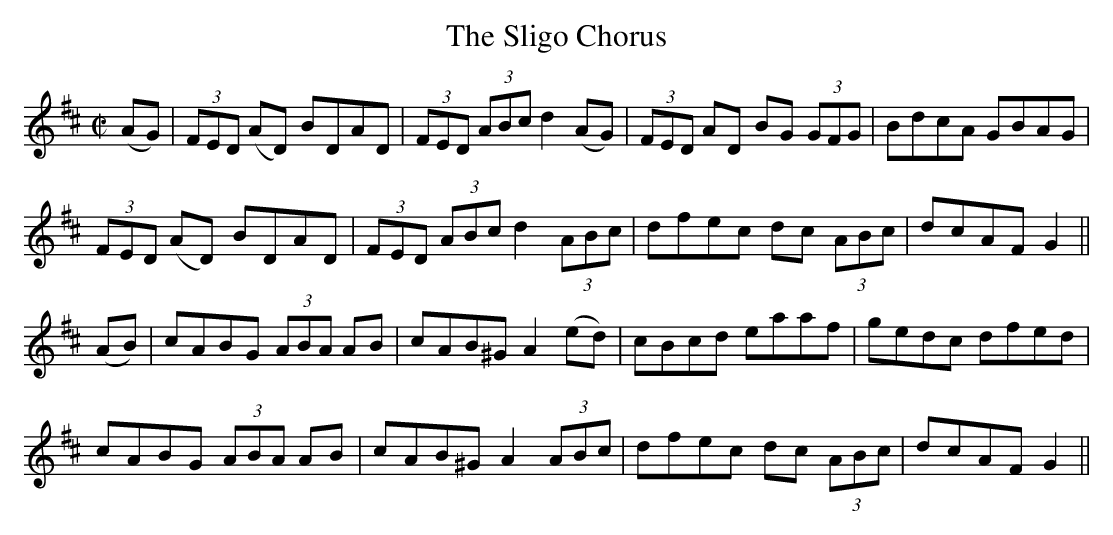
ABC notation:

X:1
T: The Sligo Chorus
M: C|
L: 1/8
K: D
(AG)|(3FED (AD) BDAD|(3FED (3ABcd2(AG)|(3FED AD BG (3GFG|BdcA GBAG|
(3FED (AD) BDAD|(3FED (3ABcd2(3ABc|dfec dc (3ABc|dcAFG2||
(AB)|cABG (3ABA AB|cAB^GA2(ed)|cBcd eaaf|gedc dfed|
cABG (3ABA AB|cAB^GA2(3ABc|dfec dc (3ABc|dcAFG2||
